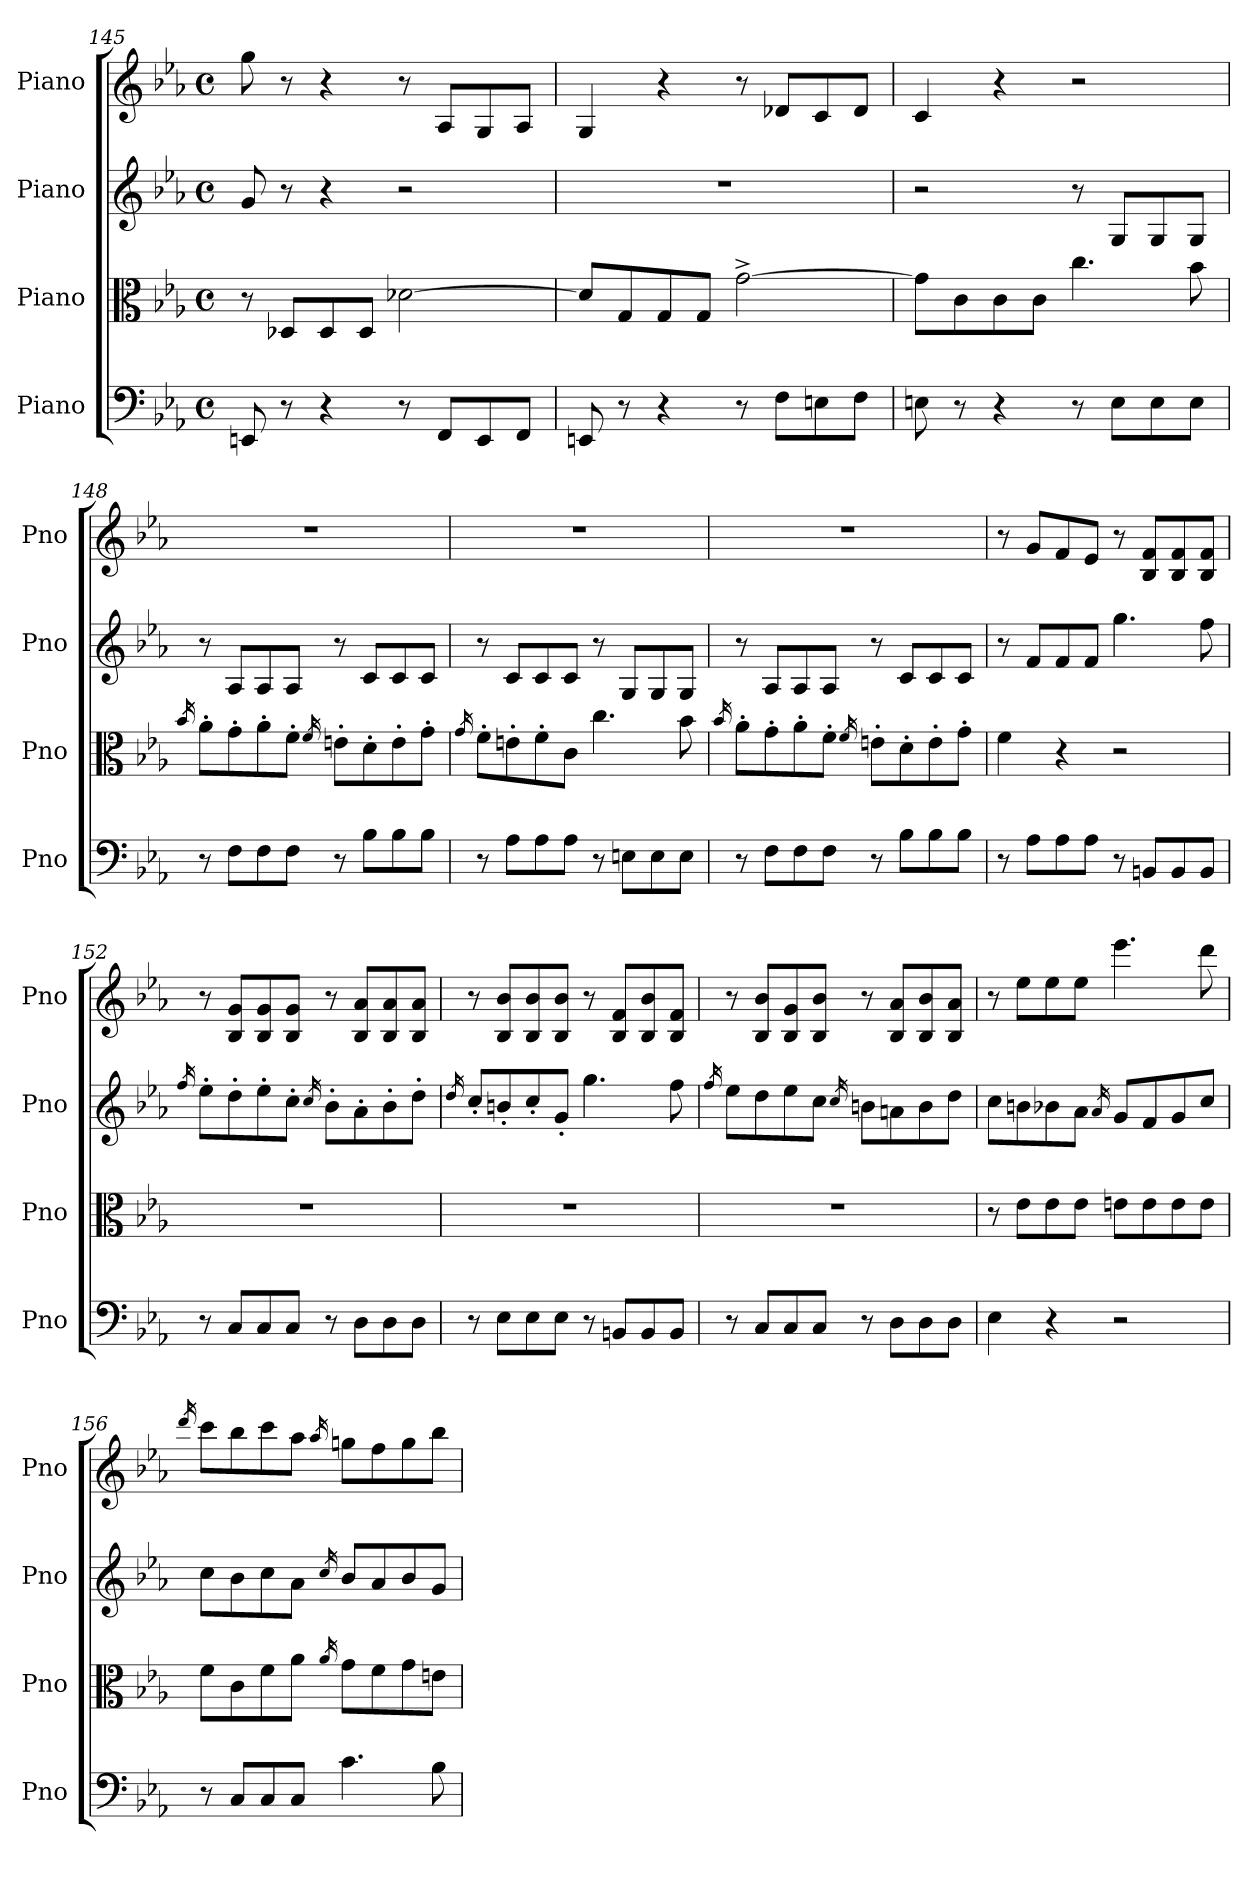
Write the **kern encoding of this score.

**kern	**kern	**kern	**kern
*part4	*part3	*part2	*part1
*staff4	*staff3	*staff2	*staff1
*I"Piano	*I"Piano	*I"Piano	*I"Piano
*I'Pno	*I'Pno	*I'Pno	*I'Pno
*clefF4	*clefC3	*clefG2	*clefG2
*k[b-e-a-]	*k[b-e-a-]	*k[b-e-a-]	*k[b-e-a-]
*M4/4	*M4/4	*M4/4	*M4/4
*met(c)	*met(c)	*met(c)	*met(c)
=145	=145	=145	=145
8EEn/	8r	8g/	8gg\
8r	8D-X/L	8r	8r
4r	8D-/	4r	4r
.	8D-/J	.	.
8r	[2d-X\	2r	8r
8FF/L	.	.	8A-/L
8EE/	.	.	8G/
8FF/J	.	.	8A-/J
=146	=146	=146	=146
8EEn/	8d-/L]	1r	4G/
8r	8G/	.	.
4r	8G/	.	4r
.	8G/J	.	.
8r	[2g^\	.	8r
8F\L	.	.	8d-X/L
8En\	.	.	8c/
8F\J	.	.	8d-/J
=147	=147	=147	=147
8En\	8g\L]	2r	4c/
8r	8c\	.	.
4r	8c\	.	4r
.	8c\J	.	.
8r	4.cc\	8r	2r
8E\L	.	8G/L	.
8E\	.	8G/	.
8E\J	8b-\	8G/J	.
=148	=148	=148	=148
.	16qb-/	.	.
8r	8a-'\L	8r	1r
8F\L	8g'\	8A-/L	.
8F\	8a-'\	8A-/	.
8F\J	8f'\J	8A-/J	.
.	16qf/	.	.
8r	8en'\L	8r	.
8B-\L	8d'\	8c/L	.
8B-\	8e'\	8c/	.
8B-\J	8g'\J	8c/J	.
!!LO:LB:g=z
=149	=149	=149	=149
.	16qg/	.	.
*	*	*	*clefG1
8r	8f'\L	8r	1r
8A-\L	8en'\	8c/L	.
8A-\	8f'\	8c/	.
8A-\J	8c\J	8c/J	.
8r	4.cc\	8r	.
8En\L	.	8G/L	.
8E\	.	8G/	.
8E\J	8b-\	8G/J	.
=150	=150	=150	=150
.	16qb-/	.	.
8r	8a-'\L	8r	1r
8F\L	8g'\	8A-/L	.
8F\	8a-'\	8A-/	.
8F\J	8f'\J	8A-/J	.
.	16qf/	.	.
8r	8en'\L	8r	.
8B-\L	8d'\	8c/L	.
8B-\	8e'\	8c/	.
8B-\J	8g'\J	8c/J	.
=151	=151	=151	=151
8r	4f\	8r	8r
8A-\L	.	8f/L	8g/L
8A-\	4r	8f/	8f/
8A-\J	.	8f/J	8e-/J
8r	2r	4.gg\	8r
8BBn/L	.	.	8B-/ 8f/L
8BB/	.	.	8B-/ 8f/
8BB/J	.	8ff\	8B-/ 8f/J
=152	=152	=152	=152
.	.	16qff/	.
8r	1r	8ee-'\L	8r
8C/L	.	8dd'\	8B-/ 8g/L
8C/	.	8ee-'\	8B-/ 8g/
8C/J	.	8cc'\J	8B-/ 8g/J
.	.	16qcc/	.
8r	.	8b-'\L	8r
8D\L	.	8a-'\	8B-/ 8a-/L
8D\	.	8b-'\	8B-/ 8a-/
8D\J	.	8dd'\J	8B-/ 8a-/J
=153	=153	=153	=153
.	.	16qdd/	.
8r	1r	8cc'/L	8r
8E-\L	.	8bn'/	8B-/ 8b-/L
8E-\	.	8cc'/	8B-/ 8b-/
8E-\J	.	8g'/J	8B-/ 8b-/J
8r	.	4.gg\	8r
8BBn/L	.	.	8B-/ 8f/L
8BB/	.	.	8B-/ 8b-/
8BB/J	.	8ff\	8B-/ 8f/J
=154	=154	=154	=154
.	.	16qff/	.
8r	1r	8ee-\L	8r
8C/L	.	8dd\	8B-/ 8b-/L
8C/	.	8ee-\	8B-/ 8g/
8C/J	.	8cc\J	8B-/ 8b-/J
.	.	16qcc/	.
8r	.	8bn\L	8r
8D\L	.	8an\	8B-/ 8a-/L
8D\	.	8b\	8B-/ 8b-/
8D\J	.	8dd\J	8B-/ 8a-/J
=155	=155	=155	=155
4E-\	8r	8cc\L	8r
.	8e-\L	8bn\	8ee-\L
4r	8e-\	8b-X\	8ee-\
.	8e-\J	8a-\J	8ee-\J
.	.	16qa-/	.
2r	8en\L	8g/L	4.eee-\
.	8e\	8f/	.
.	8e\	8g/	.
.	8e\J	8cc/J	8ddd\
=156	=156	=156	=156
.	.	.	16qddd/
8r	8f\L	8cc\L	8ccc\L
8C/L	8c\	8b-\	8bb-\
8C/	8f\	8cc\	8ccc\
8C/J	8a-\J	8a-\J	8aa-\J
.	16qa-/	16qcc/	16qaa-/
4.c\	8g\L	8b-/L	8ggn\L
.	8f\	8a-/	8ff\
.	8g\	8b-/	8gg\
8B-\	8en\J	8g/J	8bb-\J
=	=	=	=
*-	*-	*-	*-
